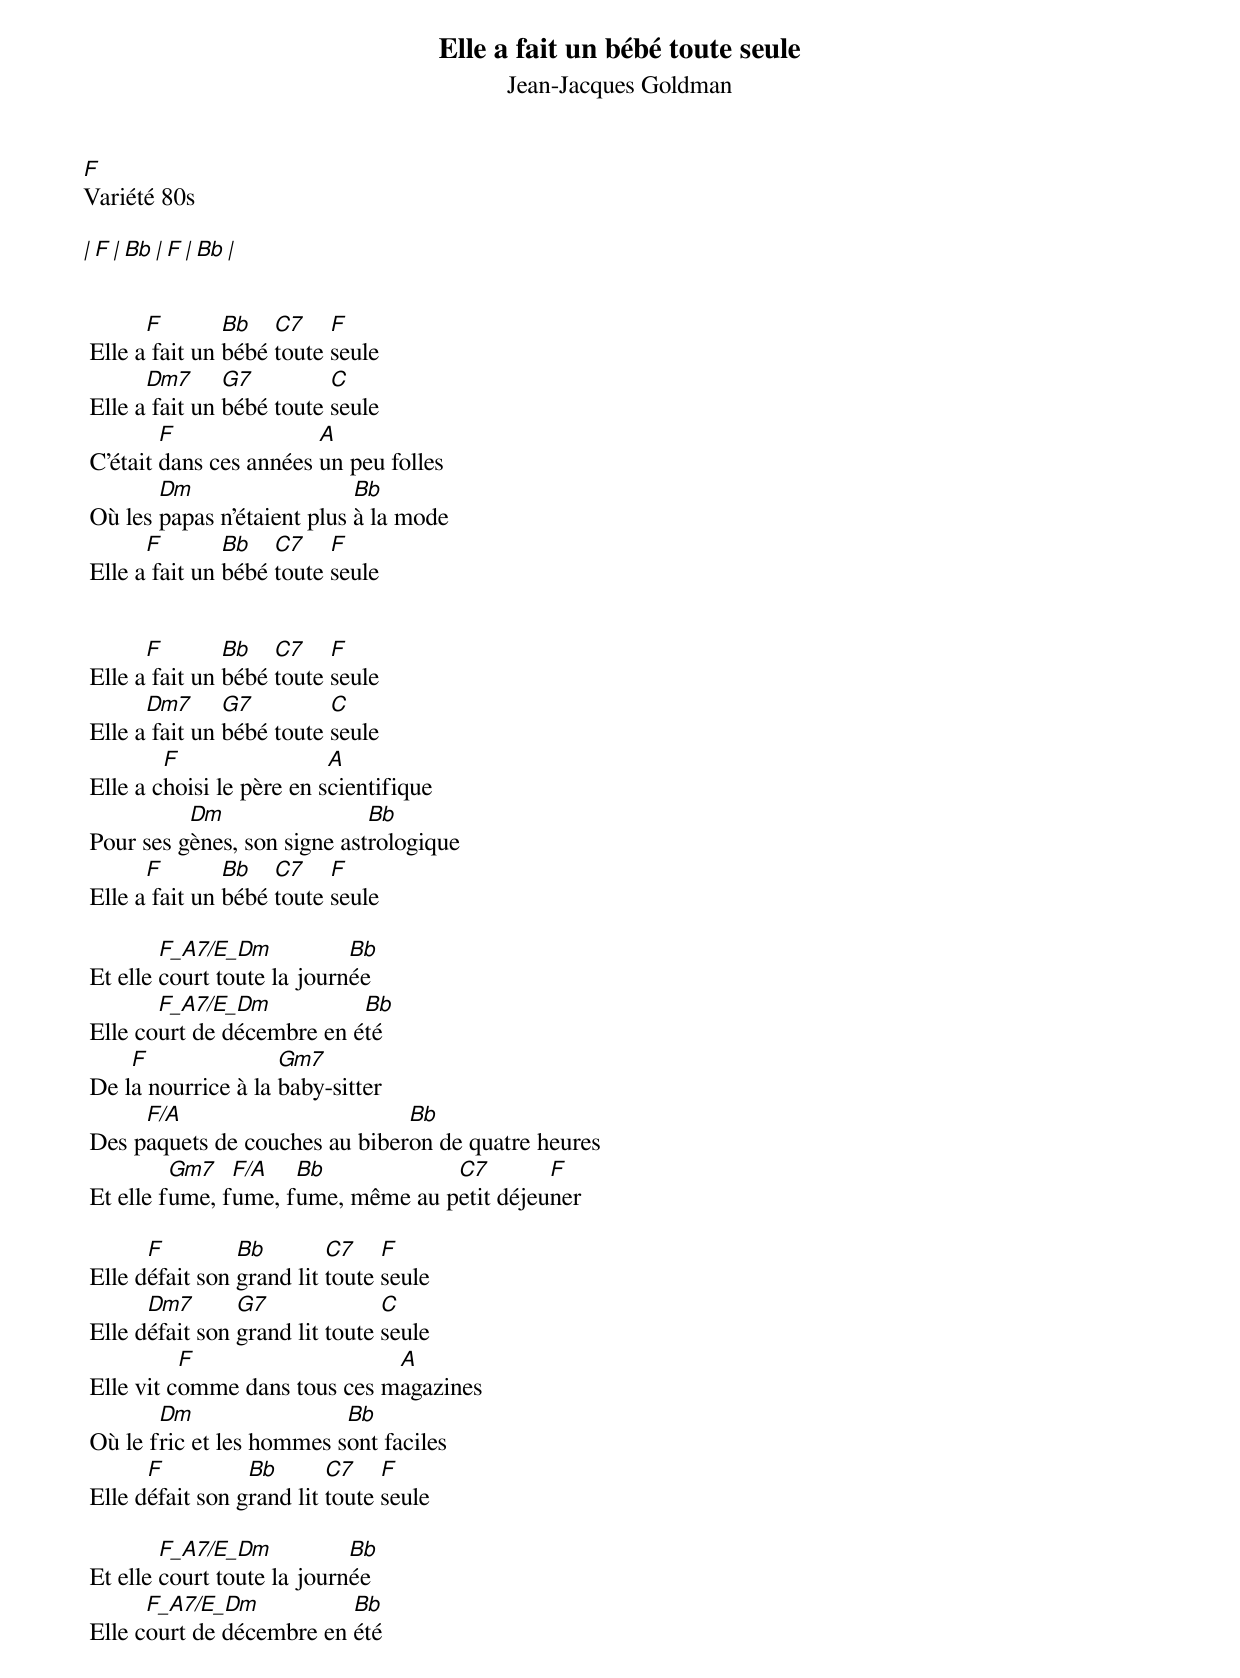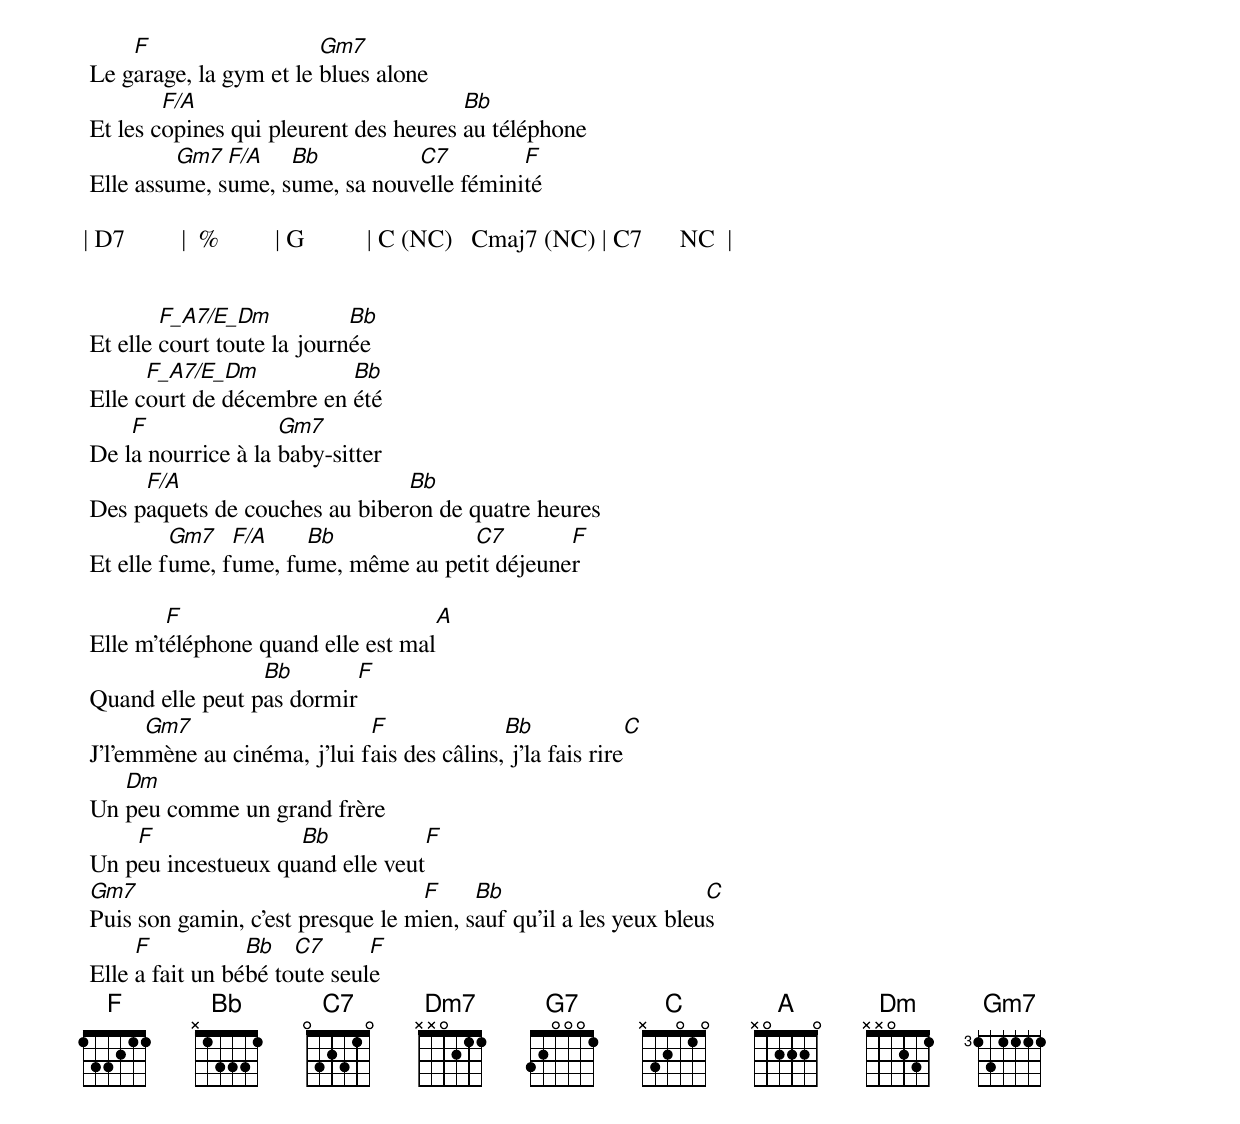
Elle a fait un bébé toute seule
Jean-Jacques Goldman
F
Variété 80s

| F      | Bb      | F      | Bb      |


       F        Bb   C7    F
 Elle a fait un bébé toute seule
       Dm7      G7         C
 Elle a fait un bébé toute seule
         F               A
 C'était dans ces années un peu folles
        Dm                   Bb
 Où les papas n'étaient plus à la mode
       F        Bb   C7    F
 Elle a fait un bébé toute seule


       F        Bb   C7    F
 Elle a fait un bébé toute seule
       Dm7      G7         C
 Elle a fait un bébé toute seule
         F                 A
 Elle a choisi le père en scientifique
           Dm                 Bb
 Pour ses gènes, son signe astrologique
       F        Bb   C7    F
 Elle a fait un bébé toute seule

         F_A7/E_Dm           Bb
 Et elle court toute la journée
        F_A7/E_Dm           Bb
 Elle court de décembre en été
     F               Gm7
 De la nourrice à la baby-sitter
      F/A                       Bb
 Des paquets de couches au biberon de quatre heures
          Gm7   F/A   Bb            C7        F
 Et elle fume, fume, fume, même au petit déjeuner

       F         Bb        C7    F
 Elle défait son grand lit toute seule
       Dm7       G7              C
 Elle défait son grand lit toute seule
           F                   A
 Elle vit comme dans tous ces magazines
        Dm                 Bb
 Où le fric et les hommes sont faciles
       F          Bb       C7    F
 Elle défait son grand lit toute seule

         F_A7/E_Dm           Bb
 Et elle court toute la journée
       F_A7/E_Dm           Bb
 Elle court de décembre en été
     F                   Gm7
 Le garage, la gym et le blues alone
         F/A                            Bb
 Et les copines qui pleurent des heures au téléphone
          Gm7  F/A   Bb          C7         F
 Elle assume, sume, sume, sa nouvelle féminité

| D7         |  %         | G          | C (NC)   Cmaj7 (NC) | C7      NC  |


         F_A7/E_Dm           Bb
 Et elle court toute la journée
       F_A7/E_Dm           Bb
 Elle court de décembre en été
     F               Gm7
 De la nourrice à la baby-sitter
      F/A                       Bb
 Des paquets de couches au biberon de quatre heures
          Gm7   F/A    Bb             C7        F
 Et elle fume, fume, fume, même au petit déjeuner

         F                           A
 Elle m'téléphone quand elle est mal
                  Bb         F
 Quand elle peut pas dormir
       Gm7                    F              Bb             C
 J'l'emmène au cinéma, j'lui fais des câlins, j'la fais rire
    Dm
 Un peu comme un grand frère
     F               Bb              F
 Un peu incestueux quand elle veut
 Gm7                               F     Bb                       C
 Puis son gamin, c'est presque le mien, sauf qu'il a les yeux bleus
      F           Bb   C7      F
 Elle a fait un bébé toute seule
